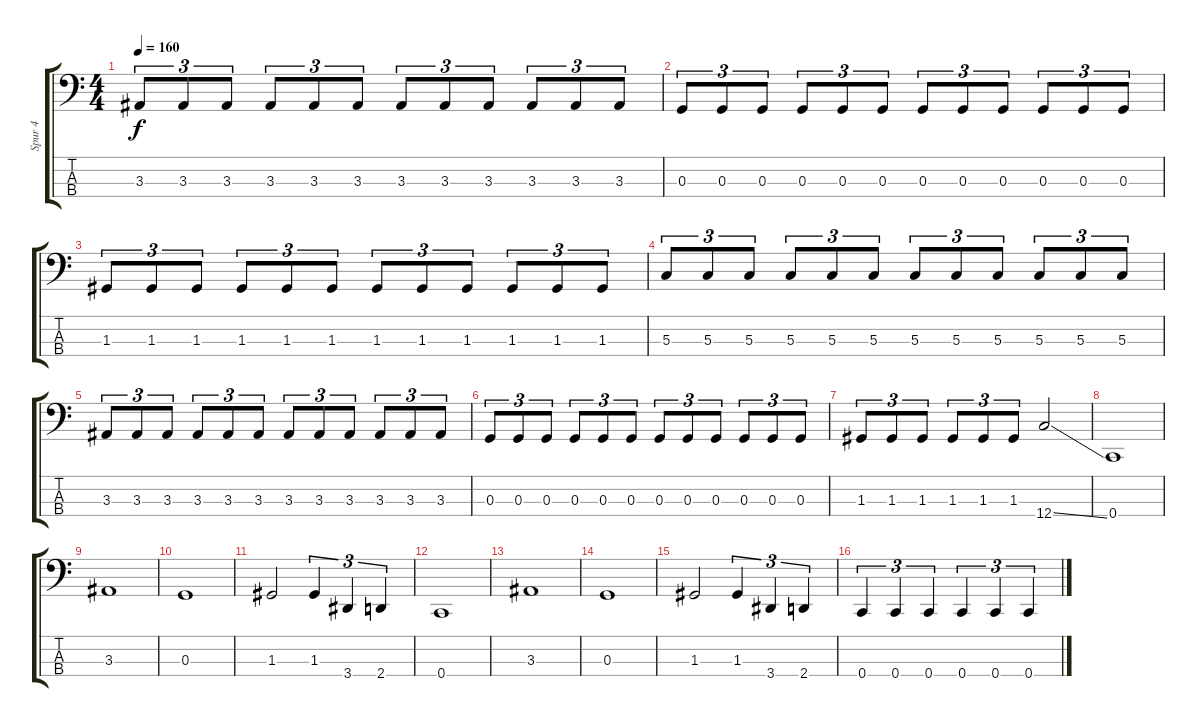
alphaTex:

\track ("Spur 4" "Spur 4") {instrument electricbassfinger}
\staff {score tabs}
\tuning (F2 C2 G1 C1) {hide}
\ts (4 4)
\tempo 160
\clef f4
\ks c
3.3.8{tu (3 2) dy f} 3.3.8{tu (3 2)} 3.3.8{tu (3 2)} 3.3.8{tu (3 2)} 3.3.8{tu (3 2)} 3.3.8{tu (3 2)} 3.3.8{tu (3 2)} 3.3.8{tu (3 2)} 3.3.8{tu (3 2)} 3.3.8{tu (3 2)} 3.3.8{tu (3 2)} 3.3.8{tu (3 2)} |
0.3.8{tu (3 2)} 0.3.8{tu (3 2)} 0.3.8{tu (3 2)} 0.3.8{tu (3 2)} 0.3.8{tu (3 2)} 0.3.8{tu (3 2)} 0.3.8{tu (3 2)} 0.3.8{tu (3 2)} 0.3.8{tu (3 2)} 0.3.8{tu (3 2)} 0.3.8{tu (3 2)} 0.3.8{tu (3 2)} |
1.3.8{tu (3 2)} 1.3.8{tu (3 2)} 1.3.8{tu (3 2)} 1.3.8{tu (3 2)} 1.3.8{tu (3 2)} 1.3.8{tu (3 2)} 1.3.8{tu (3 2)} 1.3.8{tu (3 2)} 1.3.8{tu (3 2)} 1.3.8{tu (3 2)} 1.3.8{tu (3 2)} 1.3.8{tu (3 2)} |
5.3.8{tu (3 2)} 5.3.8{tu (3 2)} 5.3.8{tu (3 2)} 5.3.8{tu (3 2)} 5.3.8{tu (3 2)} 5.3.8{tu (3 2)} 5.3.8{tu (3 2)} 5.3.8{tu (3 2)} 5.3.8{tu (3 2)} 5.3.8{tu (3 2)} 5.3.8{tu (3 2)} 5.3.8{tu (3 2)} |
3.3.8{tu (3 2)} 3.3.8{tu (3 2)} 3.3.8{tu (3 2)} 3.3.8{tu (3 2)} 3.3.8{tu (3 2)} 3.3.8{tu (3 2)} 3.3.8{tu (3 2)} 3.3.8{tu (3 2)} 3.3.8{tu (3 2)} 3.3.8{tu (3 2)} 3.3.8{tu (3 2)} 3.3.8{tu (3 2)} |
0.3.8{tu (3 2)} 0.3.8{tu (3 2)} 0.3.8{tu (3 2)} 0.3.8{tu (3 2)} 0.3.8{tu (3 2)} 0.3.8{tu (3 2)} 0.3.8{tu (3 2)} 0.3.8{tu (3 2)} 0.3.8{tu (3 2)} 0.3.8{tu (3 2)} 0.3.8{tu (3 2)} 0.3.8{tu (3 2)} |
1.3.8{tu (3 2)} 1.3.8{tu (3 2)} 1.3.8{tu (3 2)} 1.3.8{tu (3 2)} 1.3.8{tu (3 2)} 1.3.8{tu (3 2)} 12.4{ss}.2 |
0.4.1 |
3.3.1 |
0.3.1 |
1.3.2 1.3.4{tu (3 2)} 3.4.4{tu (3 2)} 2.4.4{tu (3 2)} |
0.4.1 |
3.3.1 |
0.3.1 |
1.3.2 1.3.4{tu (3 2)} 3.4.4{tu (3 2)} 2.4.4{tu (3 2)} |
0.4.4{tu (3 2)} 0.4.4{tu (3 2)} 0.4.4{tu (3 2)} 0.4.4{tu (3 2)} 0.4.4{tu (3 2)} 0.4.4{tu (3 2)}
